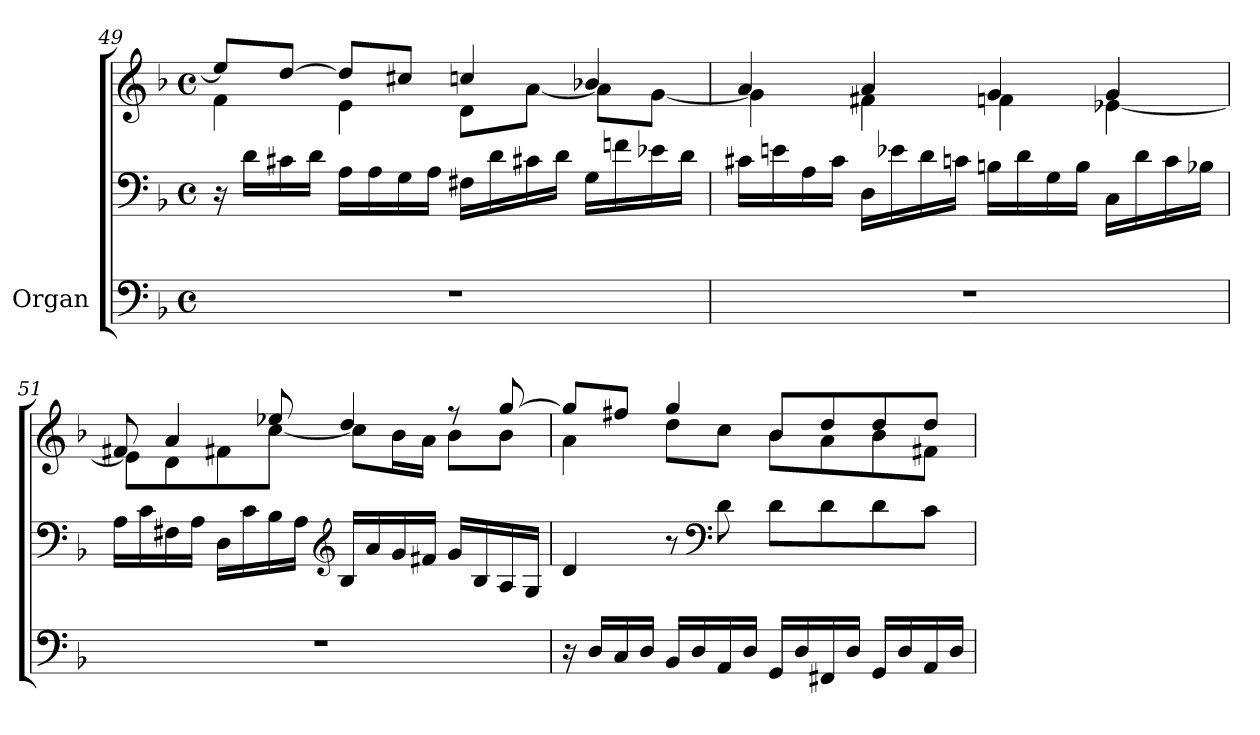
**kern	**kern	**kern
*part1	*part1	*part1
*staff3	*staff2	*staff1
*I"Organ	*	*
*clefF4	*clefF4	*clefG2
*k[b-]	*k[b-]	*k[b-]
*M4/4	*M4/4	*M4/4
*met(c)	*met(c)	*met(c)
=49	=49	=49
*	*	*^
1r	16r	8ee/L]	4f\
.	16d\LL	.	.
.	16c#X\	[8dd/J	.
.	16d\JJ	.	.
.	16A\LL	8dd/L]	4e\
.	16A\	.	.
.	16G\	8cc#X/J	.
.	16A\JJ	.	.
.	16F#X\LL	4ccn/	8d\L
.	16d\	.	.
.	16c#X\	.	[8a\J
.	16d\JJ	.	.
.	16G\LL	4b-X/	8a\L]
.	16fn\	.	.
.	16e-X\	.	[8g\J
.	16d\JJ	.	.
!!LO:LB:g=z	!!
=50	=50	=50	=50
1r	16c#X\LL	4a/	4g\]
.	16en\	.	.
.	16A\	.	.
.	16c#\JJ	.	.
.	16D\LL	4a/	4f#X\
.	16e-X\	.	.
.	16d\	.	.
.	16cn\JJ	.	.
.	16Bn\LL	4g/	4fn\
.	16d\	.	.
.	16G\	.	.
.	16B\JJ	.	.
.	16C\LL	4g/	[4e-X\
.	16d\	.	.
.	16c\	.	.
.	16B-X\JJ	.	.
=51	=51	=51	=51
1r	16A\LL	8f#X/	8e-\L]
.	16c\	.	.
.	16F#X\	4a/	8d\
.	16A\JJ	.	.
.	16D\LL	.	8f#X\
.	16c\	.	.
.	16B-\	8ee-X/	[8cc\J
.	16A\JJ	.	.
*	*clefG2	*	*
.	16B-/LL	4dd/	8cc\L]
.	16a/	.	.
.	16g/	.	16b-\L
.	16f#X/JJ	.	16a\JJ
.	16g/LL	8r	8b-\L
.	16B-/	.	.
.	16A/	[8gg/	8b-\J
.	16G/JJ	.	.
=52	=52	=52	=52
16r	4d/	8gg/L]	4a\
16D/LL	.	.	.
16C/	.	8ff#X/J	.
16D/JJ	.	.	.
16BB-/LL	8r	4gg/	8dd\L
16D/	.	.	.
*	*clefF4	*	*
16AA/	8d\	.	8cc\J
16D/JJ	.	.	.
16GG/LL	8d\L	8b-/L	8b-\L
16D/	.	.	.
16FF#X/	8d\	8dd/	8a\
16D/JJ	.	.	.
16GG/LL	8d\	8dd/	8b-\
16D/	.	.	.
16AA/	8c\J	8dd/J	8f#X\J
16D/JJ	.	.	.
*	*	*v	*v
=	=	=
*-	*-	*-
